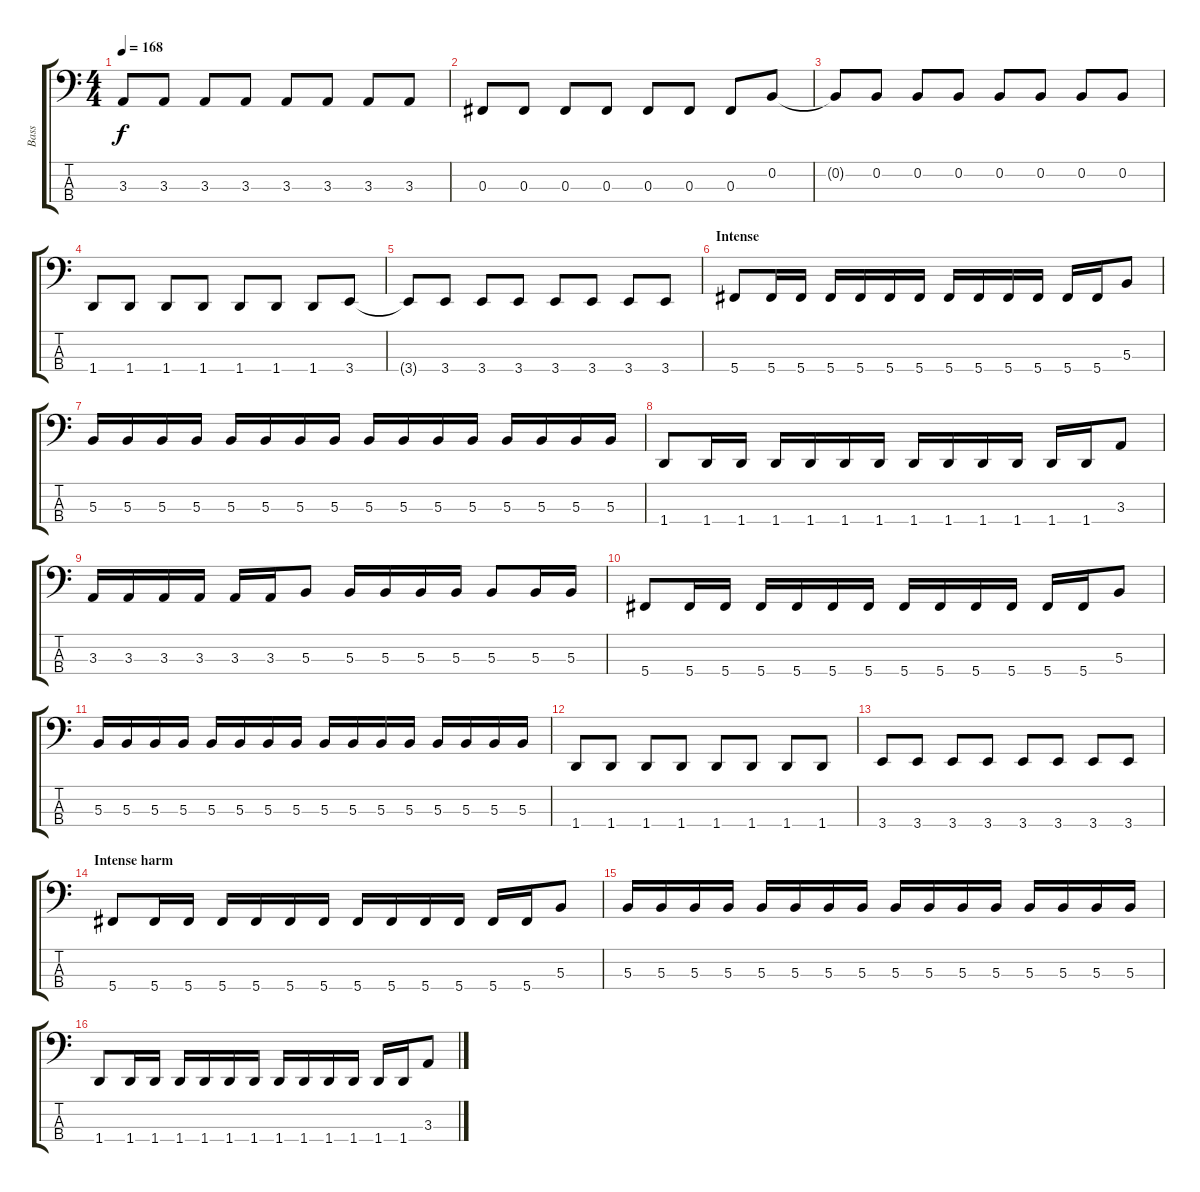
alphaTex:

\track ("Bass" "Bass") {instrument electricbassfinger}
\staff {score tabs}
\tuning (E2 B1 Gb1 Db1) {hide}
\ts (4 4)
\tempo 168
\clef f4
\ks c
3.3{t}.8{dy f} 3.3.8 3.3.8 3.3.8 3.3.8 3.3.8 3.3.8 3.3.8 |
0.3.8 0.3.8 0.3.8 0.3.8 0.3.8 0.3.8 0.3.8 0.2.8 |
0.2{t}.8 0.2.8 0.2.8 0.2.8 0.2.8 0.2.8 0.2.8 0.2.8 |
1.4.8 1.4.8 1.4.8 1.4.8 1.4.8 1.4.8 1.4.8 3.4.8 |
3.4{t}.8 3.4.8 3.4.8 3.4.8 3.4.8 3.4.8 3.4.8 3.4.8 |
\section ("" "Intense")
5.4.8 5.4.16 5.4.16 5.4.16 5.4.16 5.4.16 5.4.16 5.4.16 5.4.16 5.4.16 5.4.16 5.4.16 5.4.16 5.3.8 |
5.3.16 5.3.16 5.3.16 5.3.16 5.3.16 5.3.16 5.3.16 5.3.16 5.3.16 5.3.16 5.3.16 5.3.16 5.3.16 5.3.16 5.3.16 5.3.16 |
1.4.8 1.4.16 1.4.16 1.4.16 1.4.16 1.4.16 1.4.16 1.4.16 1.4.16 1.4.16 1.4.16 1.4.16 1.4.16 3.3.8 |
3.3.16 3.3.16 3.3.16 3.3.16 3.3.16 3.3.16 5.3.8 5.3.16 5.3.16 5.3.16 5.3.16 5.3.8 5.3.16 5.3.16 |
5.4.8 5.4.16 5.4.16 5.4.16 5.4.16 5.4.16 5.4.16 5.4.16 5.4.16 5.4.16 5.4.16 5.4.16 5.4.16 5.3.8 |
5.3.16 5.3.16 5.3.16 5.3.16 5.3.16 5.3.16 5.3.16 5.3.16 5.3.16 5.3.16 5.3.16 5.3.16 5.3.16 5.3.16 5.3.16 5.3.16 |
1.4.8 1.4.8 1.4.8 1.4.8 1.4.8 1.4.8 1.4.8 1.4.8 |
3.4.8 3.4.8 3.4.8 3.4.8 3.4.8 3.4.8 3.4.8 3.4.8 |
\section ("" "Intense harm")
5.4.8 5.4.16 5.4.16 5.4.16 5.4.16 5.4.16 5.4.16 5.4.16 5.4.16 5.4.16 5.4.16 5.4.16 5.4.16 5.3.8 |
5.3.16 5.3.16 5.3.16 5.3.16 5.3.16 5.3.16 5.3.16 5.3.16 5.3.16 5.3.16 5.3.16 5.3.16 5.3.16 5.3.16 5.3.16 5.3.16 |
1.4.8 1.4.16 1.4.16 1.4.16 1.4.16 1.4.16 1.4.16 1.4.16 1.4.16 1.4.16 1.4.16 1.4.16 1.4.16 3.3.8
